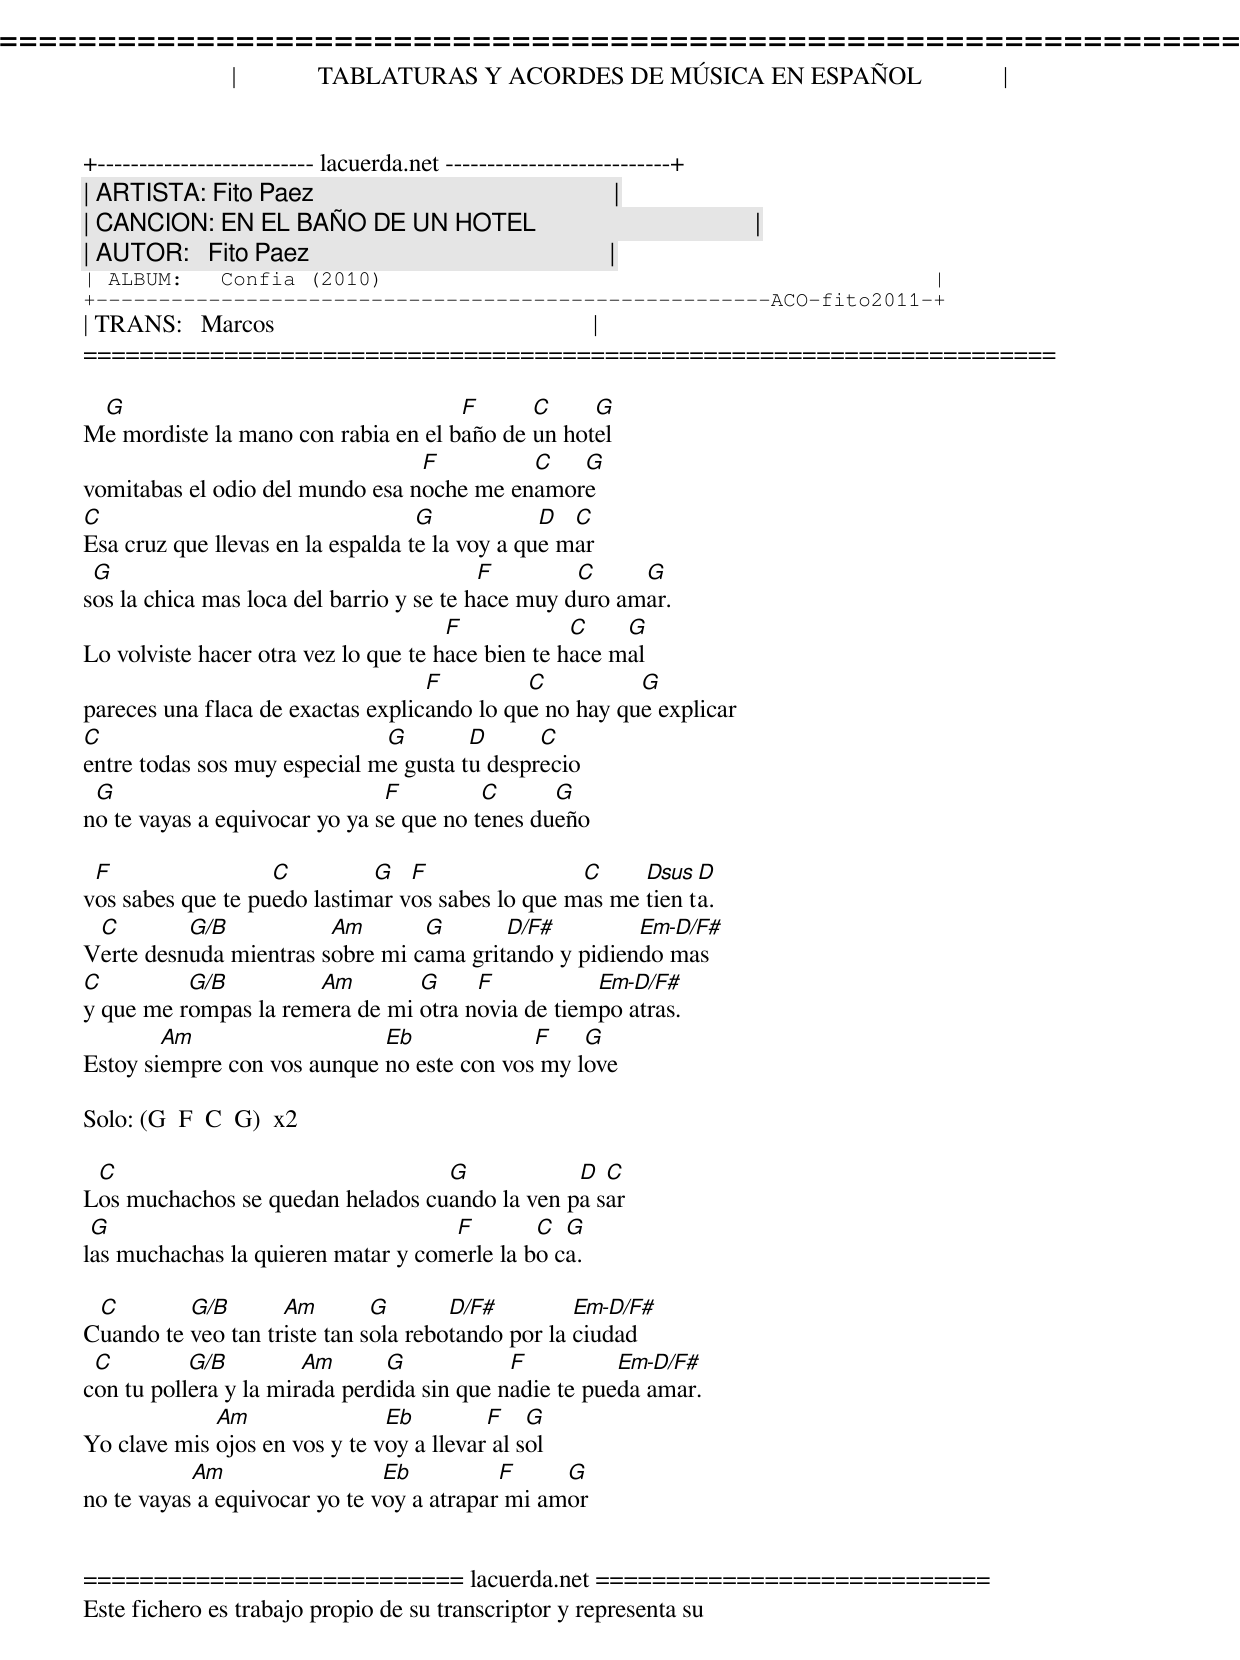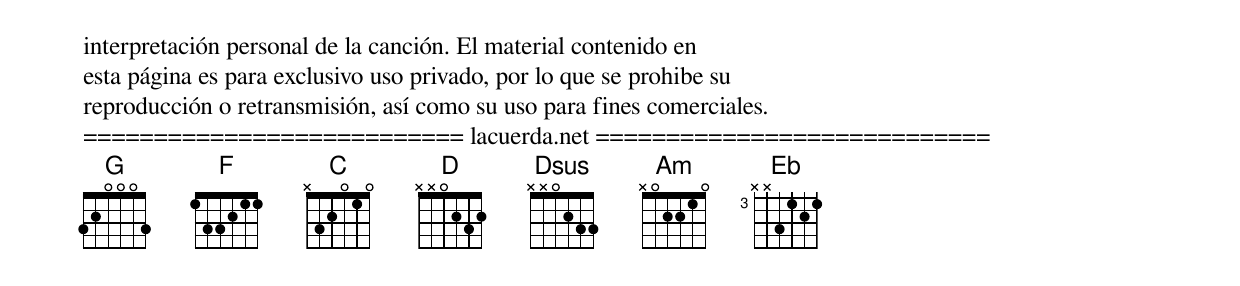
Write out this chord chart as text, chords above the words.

=====================================================================
|             TABLATURAS Y ACORDES DE MÚSICA EN ESPAÑOL             |
+-------------------------- lacuerda.net ---------------------------+
| ARTISTA: Fito Paez                                                |
| CANCION: EN EL BAÑO DE UN HOTEL                                   |
| AUTOR:   Fito Paez                                                |
| ALBUM:   Confia (2010)                                            |
+------------------------------------------------------ACO-fito2011-+
| TRANS:   Marcos                                                   |
=====================================================================

 G                                   F      C     G
Me mordiste la mano con rabia en el baño de un hotel
                                 F         C   G
vomitabas el odio del mundo esa noche me enamore
C                                  G            D  C
Esa cruz que llevas en la espalda te la voy a que mar
 G                                        F        C     G
sos la chica mas loca del barrio y se te hace muy duro amar.
                                      F            C    G
Lo volviste hacer otra vez lo que te hace bien te hace mal
                                   F         C          G
pareces una flaca de exactas explicando lo que no hay que explicar
C                             G        D      C
entre todas sos muy especial me gusta tu desprecio
 G                             F         C      G
no te vayas a equivocar yo ya se que no tenes dueño

 F                 C         G   F                C     Dsus  D
vos sabes que te puedo lastimar vos sabes lo que mas me tien ta.
 C        G/B           Am       G       D/F#         Em-D/F#
Verte desnuda mientras sobre mi cama gritando y pidiendo mas
C         G/B         Am        G     F           Em-D/F#
y que me rompas la remera de mi otra novia de tiempo atras.
        Am                   Eb             F    G
Estoy siempre con vos aunque no este con vos my love

Solo: (G  F  C  G)  x2

 C                                G            D  C
Los muchachos se quedan helados cuando la ven pa sar
 G                                  F        C  G
las muchachas la quieren matar y comerle la bo ca.

 C        G/B       Am        G       D/F#         Em-D/F#
Cuando te veo tan triste tan sola rebotando por la ciudad
 C         G/B         Am      G            F          Em-D/F#
con tu pollera y la mirada perdida sin que nadie te pueda amar.
             Am                Eb         F    G
Yo clave mis ojos en vos y te voy a llevar al sol
           Am                  Eb          F     G
no te vayas a equivocar yo te voy a atrapar mi amor


=========================== lacuerda.net ============================
Este fichero es trabajo propio de su transcriptor y representa su
interpretación personal de la canción. El material contenido en
esta página es para exclusivo uso privado, por lo que se prohibe su
reproducción o retransmisión, así como su uso para fines comerciales.
=========================== lacuerda.net ============================
